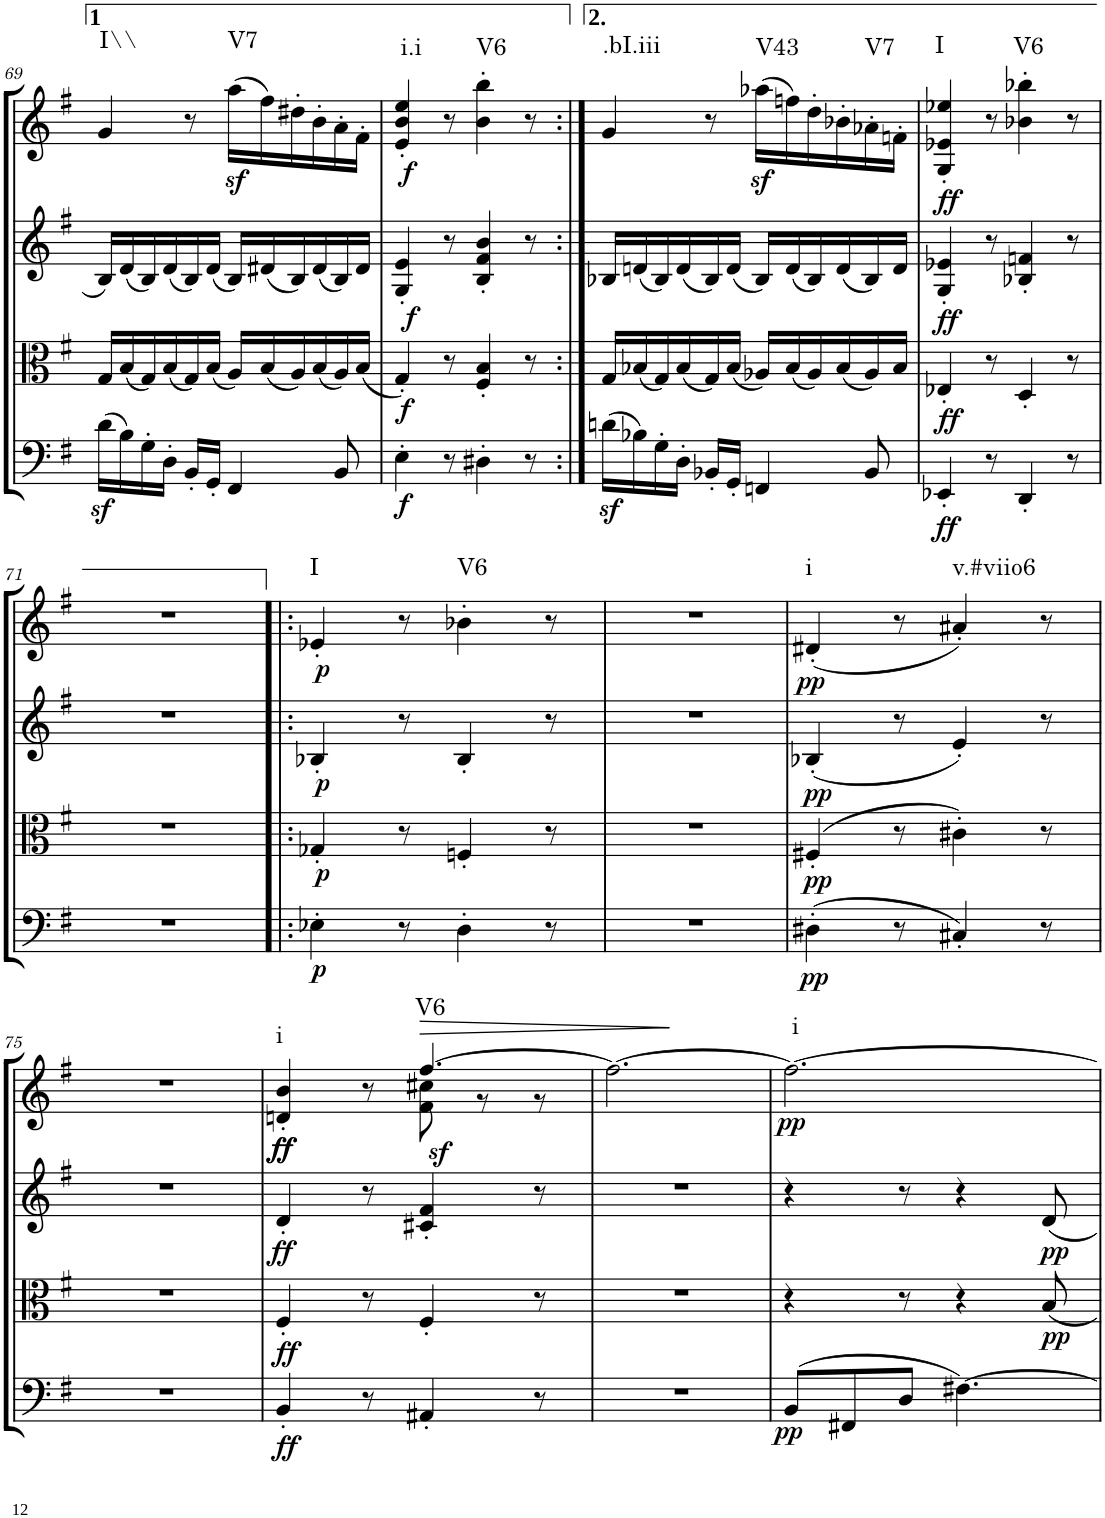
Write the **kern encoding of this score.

**kern	**dynam	**kern	**dynam	**kern	**dynam	**kern	**dynam	**harte
*part4	*part4	*part3	*part3	*part2	*part2	*part1	*part1	*part1
*staff4	*staff4	*staff3	*staff3	*staff2	*staff2	*staff1	*staff1	*
*I"Violoncello.	*	*I"Viola	*	*I"Violin II.	*	*I"Violin I.	*	*
*I'Vc	*	*I'Vla	*	*I'Vln	*	*I'Vln	*	*
!!LO:PB:g=z
*clefF4	*	*clefC3	*	*clefG2	*	*clefG2	*	*
*k[f#]	*	*k[f#]	*	*k[f#]	*	*k[f#]	*	*
*M6/8	*	*M6/8	*	*M6/8	*	*M6/8	*	*
=69	=69	=69	=69	=69	=69	=69	=69	=69
!	!	!	!	!	!	!	!	!LO:H:kt=I\\
(16dz<\LL	.	16G/LL	.	16B/LL	.	4g/	.	N
16B\)	.	(16B/	.	(16d/	.	.	.	.
16G'\	.	16G/)	.	16B/)	.	.	.	.
16D'\JJ	.	(16B/	.	(16d/	.	.	.	.
16BB'/LL	.	16G/)	.	16B/)	.	8r	.	.
16GG'/JJ	.	(16B/JJ	.	(16d/JJ	.	.	.	.
!	!	!	!	!	!	!	!LO:DY:b	!LO:H:kt=V7
4FF#/	.	16A/LL)	.	16B/LL)	.	(16aa\LL	sf	N
.	.	(16B/	.	(16d#X/	.	16ff#\)	.	.
.	.	16A/)	.	16B/)	.	16dd#X'\	.	.
.	.	(16B/	.	(16d#/	.	16b'\	.	.
8BB/	.	16A/)	.	16B/)	.	16a'\	.	.
.	.	(16B/JJ	.	16d#/JJ	.	16f#'\JJ	.	.
=70	=70	=70	=70	=70	=70	=70	=70	=70
!	!LO:DY:b	!	!LO:DY:b	!	!LO:DY:b	!	!LO:DY:b	!LO:H:kt=i.i
4E'\	f	4G'/)	f	4G/' 4e/'	f	4e/' 4b/' 4ee/'	f	N
8r	.	8r	.	8r	.	8r	.	.
!	!	!	!	!	!	!	!	!LO:H:kt=V6
4D#X'\	.	4F#/' 4B/'	.	4B/' 4f#/' 4b/'	.	4b\' 4bb\'	.	N
8r	.	8r	.	8r	.	8r	.	.
=71:|!	=71:|!	=71:|!	=71:|!	=71:|!	=71:|!	=71:|!	=71:|!	=71:|!
!	!	!	!	!	!	!	!	!LO:H:kt=.bI.iii
(16dnz<\LL	.	16G/LL	.	16B-X/LL	.	4g/	.	N
16B-X\)	.	(16B-X/	.	(16dn/	.	.	.	.
16G'\	.	16G/)	.	16B-/)	.	.	.	.
16D'\JJ	.	(16B-/	.	(16d/	.	.	.	.
16BB-X'/LL	.	16G/)	.	16B-/)	.	8r	.	.
16GG'/JJ	.	(16B-/JJ	.	(16d/JJ	.	.	.	.
!	!	!	!	!	!	!	!LO:DY:b	!LO:H:kt=V43
4FFn/	.	16A-X/LL)	.	16B-/LL)	.	(16aa-X\LL	sf	N
.	.	(16B-/	.	(16d/	.	16ffn\)	.	.
.	.	16A-/)	.	16B-/)	.	16dd'\	.	.
.	.	(16B-/	.	(16d/	.	16b-X'\	.	.
!	!	!	!	!	!	!	!	!LO:H:kt=V7
8BB-/	.	16A-/)	.	16B-/)	.	16a-X'\	.	N
.	.	16B-/JJ	.	16d/JJ	.	16fn'\JJ	.	.
=70	=70	=70	=70	=70	=70	=70	=70	=70
!	!LO:DY:b	!	!LO:DY:b	!	!LO:DY:b	!	!LO:DY:b	!LO:H:kt=I
4EE-X'/	ff	4E-X'/	ff	4G/' 4e-X/'	ff	4G/' 4e-X/' 4ee-X/'	ff	N
8r	.	8r	.	8r	.	8r	.	.
!	!	!	!	!	!	!	!	!LO:H:kt=V6
4DD'/	.	4D'/	.	4B-X/' 4fn/'	.	4b-X\' 4bb-X\'	.	N
8r	.	8r	.	8r	.	8r	.	.
!!LO:LB:g=z
=71	=71	=71	=71	=71	=71	=71	=71	=71
2.r	.	2.r	.	2.r	.	2.r	.	.
=72!|:	=72!|:	=72!|:	=72!|:	=72!|:	=72!|:	=72!|:	=72!|:	=72!|:
!	!LO:DY:b	!	!LO:DY:b	!	!LO:DY:b	!	!LO:DY:b	!LO:H:kt=I
4E-X'\	p	4G-X'/	p	4B-X'/	p	4e-X'/	p	N
8r	.	8r	.	8r	.	8r	.	.
!	!	!	!	!	!	!	!	!LO:H:kt=V6
4D'\	.	4Fn'/	.	4B-'/	.	4b-X'\	.	N
8r	.	8r	.	8r	.	8r	.	.
=73	=73	=73	=73	=73	=73	=73	=73	=73
2.r	.	2.r	.	2.r	.	2.r	.	.
=74	=74	=74	=74	=74	=74	=74	=74	=74
!	!LO:DY:b	!	!LO:DY:b	!	!LO:DY:b	!	!LO:DY:b	!LO:H:kt=i
(4D#X'\	pp	(4F#X'/	pp	(4B-X'/	pp	(4d#X'/	pp	N
8r	.	8r	.	8r	.	8r	.	.
!	!	!	!	!	!	!	!	!LO:H:kt=v.#viio6
4C#X'/)	.	4c#X'\)	.	4e'/)	.	4a#X'/)	.	N
8r	.	8r	.	8r	.	8r	.	.
!!LO:LB:g=z
=75	=75	=75	=75	=75	=75	=75	=75	=75
2.r	.	2.r	.	2.r	.	2.r	.	.
=76	=76	=76	=76	=76	=76	=76	=76	=76
*	*	*	*	*	*	*^	*	*
!	!LO:DY:b	!	!LO:DY:b	!	!LO:DY:b	!	!	!LO:DY:b	!
!	!	!	!	!	!	!	!	!LO:DY:n=1:b	!LO:H:kt=i
4BB'/	ff	4F#'/	ff	4d'/	ff	4dn/'< 4b/'<	4.ryy	ff ff	N
8r	.	8r	.	8r	.	8r	.	.	.
!	!	!	!	!	!	!	!	!LO:HP:b	!
!	!	!	!	!	!	!	!	!LO:DY:n=2:b	!LO:H:kt=V6
4AA#X'/	.	4F#'/	.	4c#X/' 4f#/'	.	[>4.ff#/	8f#\ 8cc#X\	> sf	N
.	.	.	.	.	.	.	8r	.	.
8r	.	8r	.	8r	.	.	8r	.	.
*	*	*	*	*	*	*v	*v	*	*
=77	=77	=77	=77	=77	=77	=77	=77	=77
2.r	.	2.r	.	2.r	.	2.ff#\_	.	.
.	.	.	.	.	.	.	]	.
=78	=78	=78	=78	=78	=78	=78	=78	=78
!	!LO:DY:b	!	!	!	!	!	!LO:DY:b	!LO:H:kt=i
(8BB/L	pp	4r	.	4r	.	2.ff#\_	pp	N
8FF#X/	.	.	.	.	.	.	.	.
8D/J	.	8r	.	8r	.	.	.	.
[4.F#X\)	.	4r	.	4r	.	.	.	.
!	!	!	!LO:DY:b	!	!LO:DY:b	!	!	!
.	.	8B/	pp	8d/	pp	.	.	.
=	=	=	=	=	=	=	=	=
*-	*-	*-	*-	*-	*-	*-	*-	*-
